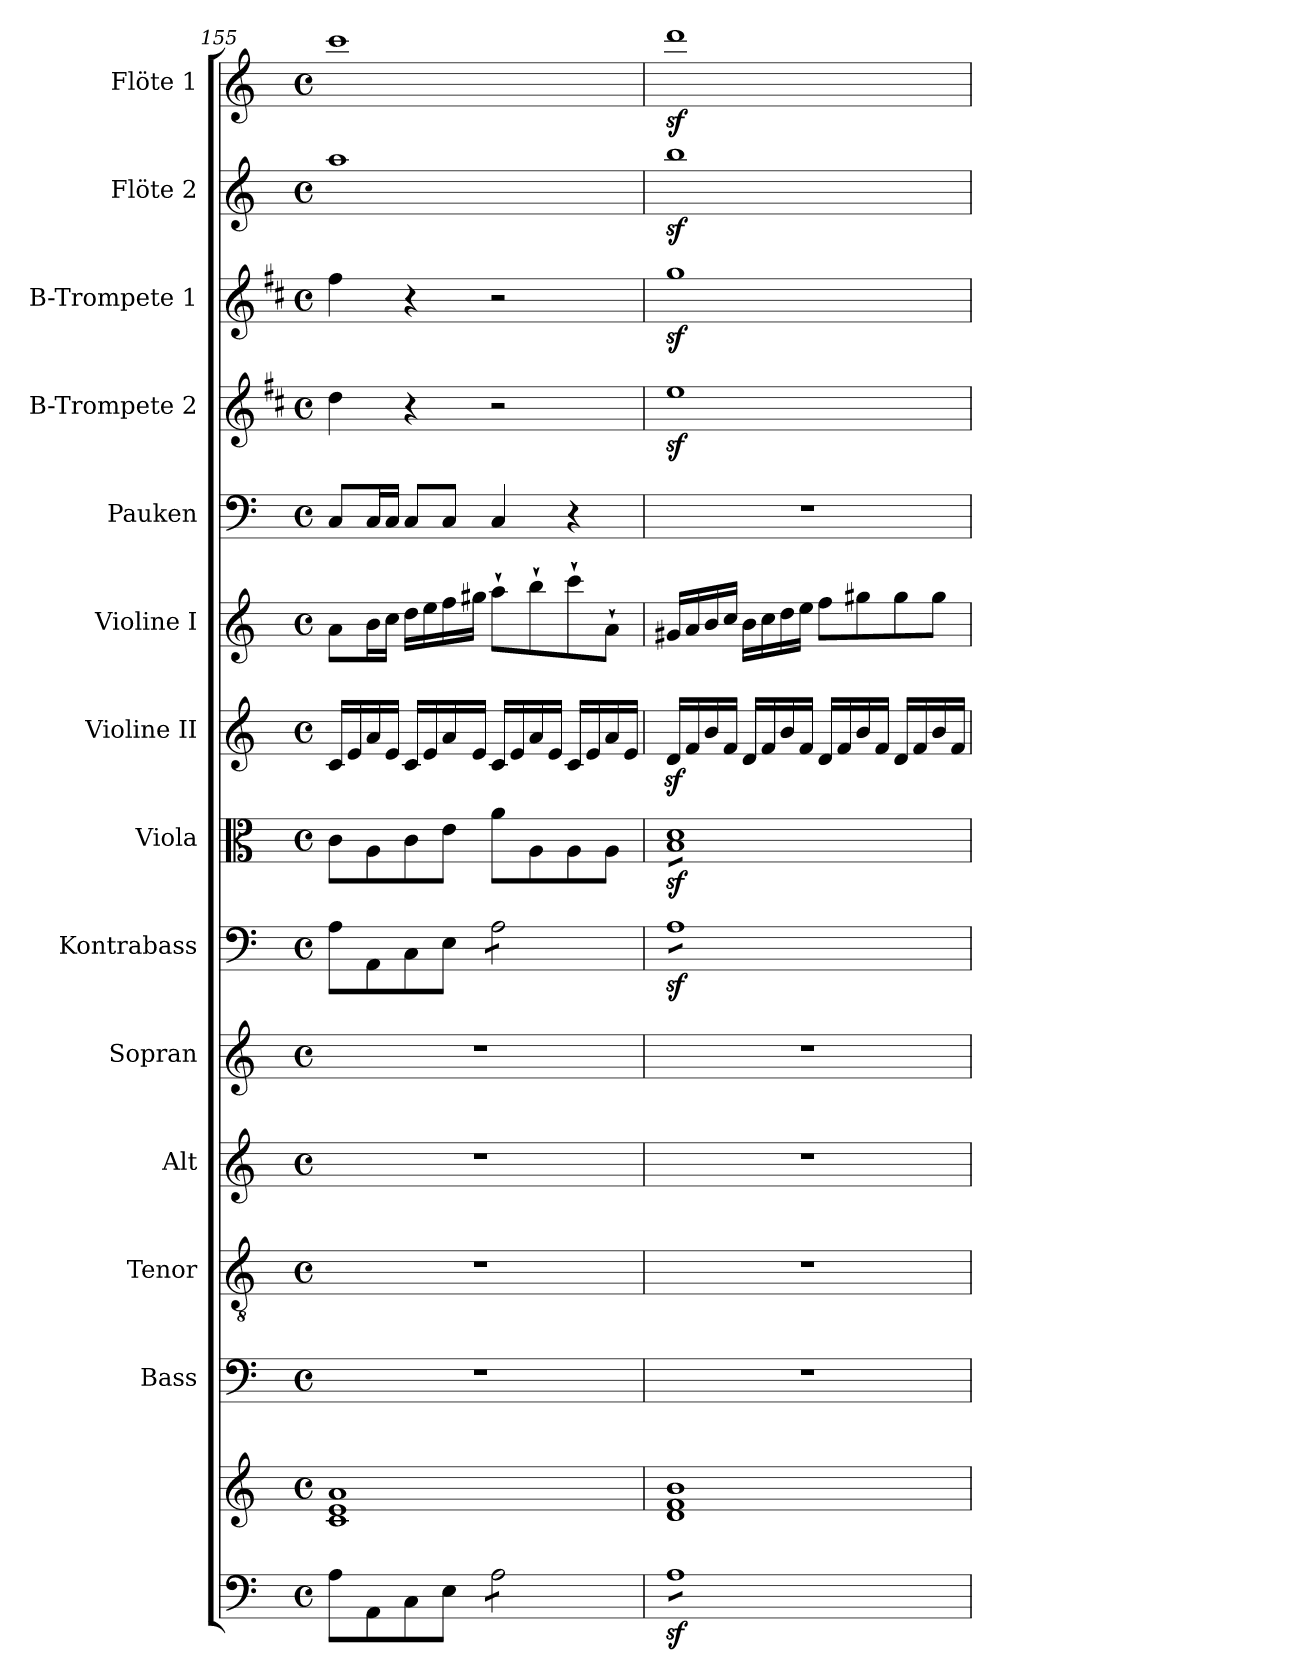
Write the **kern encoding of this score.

**kern	**kern	**kern	**kern	**kern	**kern	**kern	**kern	**kern	**kern	**kern	**kern	**kern	**kern	**kern
*part14	*part14	*part13	*part12	*part11	*part10	*part9	*part8	*part7	*part6	*part5	*part4	*part3	*part2	*part1
*staff15	*staff14	*staff13	*staff12	*staff11	*staff10	*staff9	*staff8	*staff7	*staff6	*staff5	*staff4	*staff3	*staff2	*staff1
*	*	*I"Bass	*I"Tenor	*I"Alt	*I"Sopran	*I"Kontrabass	*I"Viola	*I"Violine II	*I"Violine I	*I"Pauken	*I"B-Trompete 2	*I"B-Trompete 1	*I"Flöte 2	*I"Flöte 1
*	*	*I'B.	*I'T.	*I'A.	*I'S.	*I'Kb.	*I'Vla.	*I'Vl. II	*I'Vl. I	*I'Pk.	*I'B Trp. 2	*I'B Trp. 1	*I'Fl. 2	*I'Fl. 1
*clefF4	*clefG2	*clefF4	*clefGv2	*clefG2	*clefG2	*clefF4	*clefC3	*clefG2	*clefG2	*clefF4	*clefG2	*clefG2	*clefG2	*clefG2
*	*	*	*	*	*	*ITrd7c12	*	*	*	*	*ITrd1c2	*ITrd1c2	*	*
*k[]	*k[]	*k[]	*k[]	*k[]	*k[]	*k[]	*k[]	*k[]	*k[]	*k[]	*k[]	*k[]	*k[]	*k[]
*C:	*C:	*C:	*C:	*C:	*C:	*C:	*C:	*C:	*C:	*C:	*C:	*C:	*C:	*C:
*M4/4	*M4/4	*M4/4	*M4/4	*M4/4	*M4/4	*M4/4	*M4/4	*M4/4	*M4/4	*M4/4	*M4/4	*M4/4	*M4/4	*M4/4
*met(c)	*met(c)	*met(c)	*met(c)	*met(c)	*met(c)	*met(c)	*met(c)	*met(c)	*met(c)	*met(c)	*met(c)	*met(c)	*met(c)	*met(c)
=155	=155	=155	=155	=155	=155	=155	=155	=155	=155	=155	=155	=155	=155	=155
8A\L	1c 1e 1a	1r	1r	1r	1r	8AA\L	8c\L	16c/LL	8a\L	8C/L	4cc\	4ee\	1aa	1ccc
.	.	.	.	.	.	.	.	16e/	.	.	.	.	.	.
8AA\	.	.	.	.	.	8AAA\	8A\	16a/	16b\L	16C/L	.	.	.	.
.	.	.	.	.	.	.	.	16e/JJ	16cc\JJ	16C/JJ	.	.	.	.
8C\	.	.	.	.	.	8CC\	8c\	16c/LL	16dd\LL	8C/L	4r	4r	.	.
.	.	.	.	.	.	.	.	16e/	16ee\	.	.	.	.	.
8E\J	.	.	.	.	.	8EE\J	8e\J	16a/	16ff\	8C/J	.	.	.	.
.	.	.	.	.	.	.	.	16e/JJ	16gg#X\JJ	.	.	.	.	.
*tremolo	*	*	*	*	*	*	*	*	*	*	*	*	*	*
*	*	*	*	*	*	*tremolo	*	*	*	*	*	*	*	*
8A\L	.	.	.	.	.	8AA\L	8a\L	16c/LL	8aa`>\L	4C/	2r	2r	.	.
.	.	.	.	.	.	.	.	16e/	.	.	.	.	.	.
8A\	.	.	.	.	.	8AA\	8A\	16a/	8bb`>\	.	.	.	.	.
.	.	.	.	.	.	.	.	16e/JJ	.	.	.	.	.	.
8A\	.	.	.	.	.	8AA\	8A\	16c/LL	8ccc`>\	4r	.	.	.	.
.	.	.	.	.	.	.	.	16e/	.	.	.	.	.	.
8A\J	.	.	.	.	.	8AA\J	8A\J	16a/	8a`>\J	.	.	.	.	.
.	.	.	.	.	.	.	.	16e/JJ	.	.	.	.	.	.
!!LO:PB:g=z
=156	=156	=156	=156	=156	=156	=156	=156	=156	=156	=156	=156	=156	=156	=156
*	*	*	*	*	*	*	*tremolo	*	*	*	*	*	*	*
8Az>L	1d 1f 1b	1r	1r	1r	1r	8AAz<L	8Bz< 8dz<L	16dz</LL	16g#X/LL	1r	1ddz<	1ffz<	1bbz<	1dddz<
.	.	.	.	.	.	.	.	16f/	16a/	.	.	.	.	.
8Az>	.	.	.	.	.	8AAz<	8Bz< 8dz<	16b/	16b/	.	.	.	.	.
.	.	.	.	.	.	.	.	16f/JJ	16cc/JJ	.	.	.	.	.
8Az>	.	.	.	.	.	8AAz<	8Bz< 8dz<	16d/LL	16b\LL	.	.	.	.	.
.	.	.	.	.	.	.	.	16f/	16cc\	.	.	.	.	.
8Az>	.	.	.	.	.	8AAz<	8Bz< 8dz<	16b/	16dd\	.	.	.	.	.
.	.	.	.	.	.	.	.	16f/JJ	16ee\JJ	.	.	.	.	.
8Az>	.	.	.	.	.	8AAz<	8Bz< 8dz<	16d/LL	8ff\L	.	.	.	.	.
.	.	.	.	.	.	.	.	16f/	.	.	.	.	.	.
8Az>	.	.	.	.	.	8AAz<	8Bz< 8dz<	16b/	8gg#X\	.	.	.	.	.
.	.	.	.	.	.	.	.	16f/JJ	.	.	.	.	.	.
8Az>	.	.	.	.	.	8AAz<	8Bz< 8dz<	16d/LL	8gg#\	.	.	.	.	.
.	.	.	.	.	.	.	.	16f/	.	.	.	.	.	.
8Az>J	.	.	.	.	.	8AAz<J	8Bz< 8dz<J	16b/	8gg#\J	.	.	.	.	.
*	*	*	*	*	*	*	*Xtremolo	*	*	*	*	*	*	*
*	*	*	*	*	*	*Xtremolo	*	*	*	*	*	*	*	*
*Xtremolo	*	*	*	*	*	*	*	*	*	*	*	*	*	*
.	.	.	.	.	.	.	.	16f/JJ	.	.	.	.	.	.
=	=	=	=	=	=	=	=	=	=	=	=	=	=	=
*-	*-	*-	*-	*-	*-	*-	*-	*-	*-	*-	*-	*-	*-	*-
